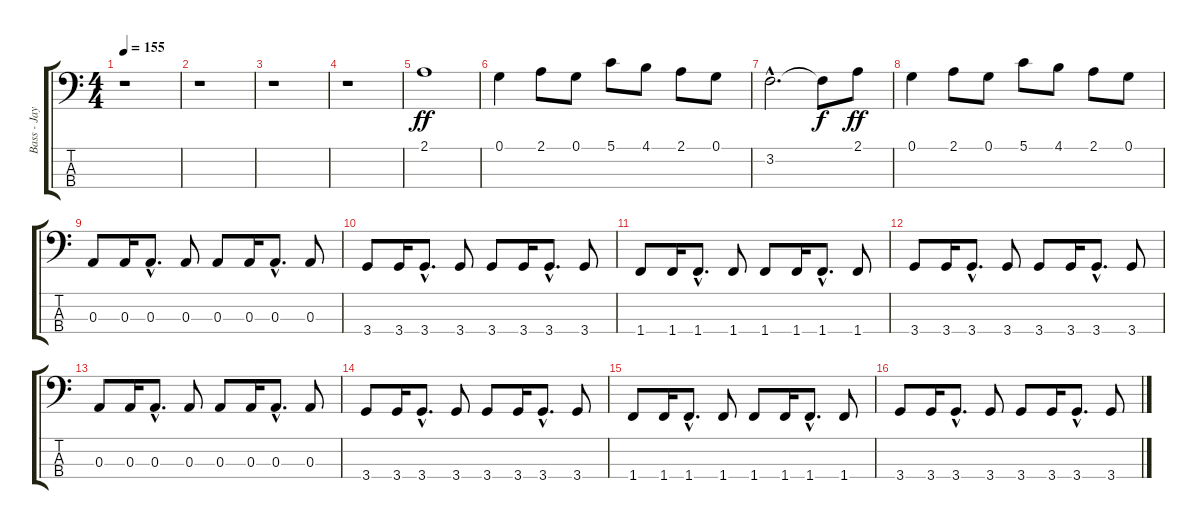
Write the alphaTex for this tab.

\track ("Bass - Jay Bentley" "Bass - Jay") {instrument electricbasspick}
\staff {score tabs}
\tuning (G2 D2 A1 E1) {hide}
\ts (4 4)
\tempo 155
\clef f4
\ks c
r.1{dy ff instrument electricbasspick} |
r.1 |
r.1 |
r.1 |
2.1.1 |
0.1.4 2.1.8 0.1.8 5.1.8 4.1.8 2.1.8 0.1.8 |
3.2{hac}.2{d} 3.2{t}.8{dy f} 2.1.8{dy ff} |
0.1.4 2.1.8 0.1.8 5.1.8 4.1.8 2.1.8 0.1.8 |
0.3.8 0.3.16 0.3{hac}.8{d} 0.3.8 0.3.8 0.3.16 0.3{hac}.8{d} 0.3.8 |
3.4.8 3.4.16 3.4{hac}.8{d} 3.4.8 3.4.8 3.4.16 3.4{hac}.8{d} 3.4.8 |
1.4.8 1.4.16 1.4{hac}.8{d} 1.4.8 1.4.8 1.4.16 1.4{hac}.8{d} 1.4.8 |
3.4.8 3.4.16 3.4{hac}.8{d} 3.4.8 3.4.8 3.4.16 3.4{hac}.8{d} 3.4.8 |
0.3.8 0.3.16 0.3{hac}.8{d} 0.3.8 0.3.8 0.3.16 0.3{hac}.8{d} 0.3.8 |
3.4.8 3.4.16 3.4{hac}.8{d} 3.4.8 3.4.8 3.4.16 3.4{hac}.8{d} 3.4.8 |
1.4.8 1.4.16 1.4{hac}.8{d} 1.4.8 1.4.8 1.4.16 1.4{hac}.8{d} 1.4.8 |
3.4.8 3.4.16 3.4{hac}.8{d} 3.4.8 3.4.8 3.4.16 3.4{hac}.8{d} 3.4.8
